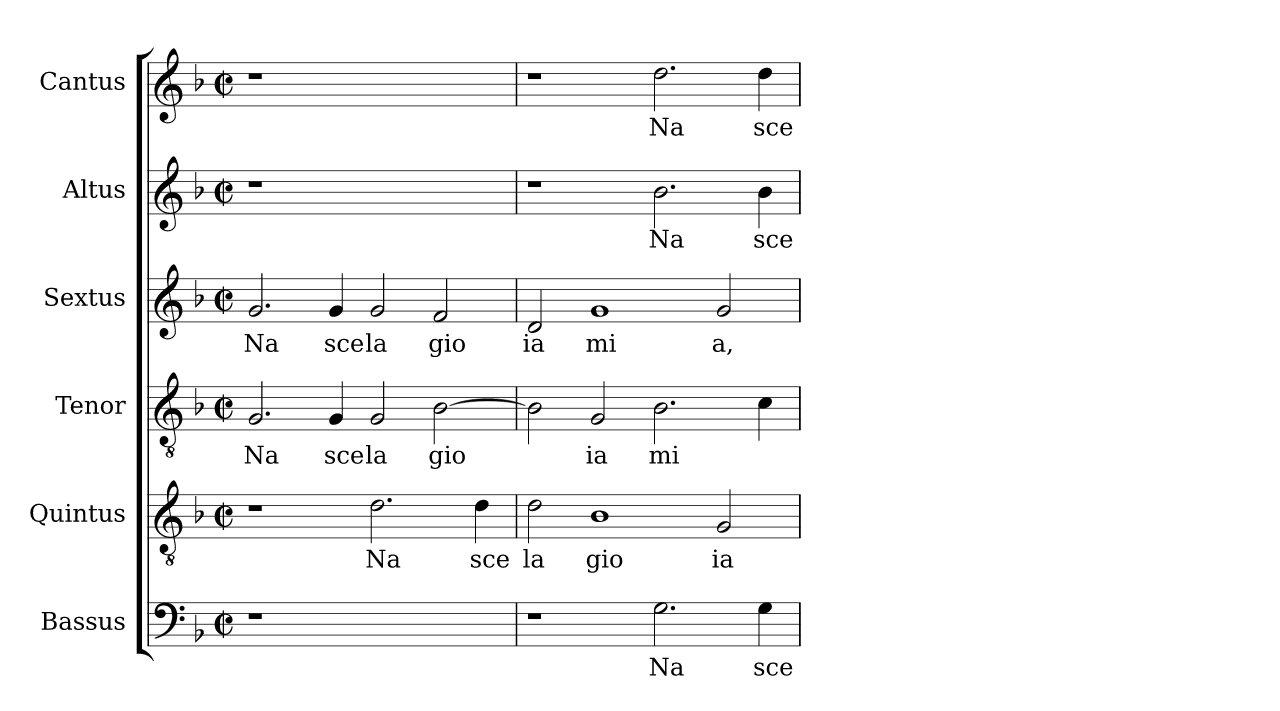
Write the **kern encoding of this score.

**kern	**text	**kern	**text	**kern	**text	**kern	**text	**kern	**text	**kern	**text
*part6	*part6	*part5	*part5	*part4	*part4	*part3	*part3	*part2	*part2	*part1	*part1
*staff6	*staff6	*staff5	*staff5	*staff4	*staff4	*staff3	*staff3	*staff2	*staff2	*staff1	*staff1
*I"Bassus	*	*I"Quintus	*	*I"Tenor	*	*I"Sextus	*	*I"Altus	*	*I"Cantus	*
!!LO:PB:g=z
*stria5	*	*stria5	*	*stria5	*	*stria5	*	*stria5	*	*stria5	*
*clefF4	*	*clefGv2	*	*clefGv2	*	*clefG2	*	*clefG2	*	*clefG2	*
*k[b-]	*	*k[b-]	*	*k[b-]	*	*k[b-]	*	*k[b-]	*	*k[b-]	*
*F:	*	*F:	*	*F:	*	*F:	*	*F:	*	*F:	*
*M2/2	*	*M2/2	*	*M2/2	*	*M2/2	*	*M2/2	*	*M2/2	*
*met(c|)	*	*met(c|)	*	*met(c|)	*	*met(c|)	*	*met(c|)	*	*met(c|)	*
=1	=1	=1	=1	=1	=1	=1	=1	=1	=1	=1	=1
!	!	!	!	!	!LO:LY:b:cj	!	!LO:LY:b:cj	!	!	!	!
1r	.	1r	.	2.G/	Na	2.g/	Na	1r	.	1r	.
!	!	!	!	!	!LO:LY:b:cj	!	!LO:LY:b:cj	!	!	!	!
.	.	.	.	4G/	sce	4g/	sce	.	.	.	.
!	!	!	!LO:LY:b:cj	!	!LO:LY:b:cj	!	!LO:LY:b:cj	!	!	!	!
1ryy	.	2.d\	Na	2G/	la	2g/	la	1ryy	.	1ryy	.
!	!	!	!	!	!LO:LY:b:cj	!	!LO:LY:b:cj	!	!	!	!
.	.	.	.	[>2B-\	gio	2f/	gio	.	.	.	.
!	!	!	!LO:LY:b:cj	!	!	!	!	!	!	!	!
.	.	4d\	sce	.	.	.	.	.	.	.	.
=2	=2	=2	=2	=2	=2	=2	=2	=2	=2	=2	=2
!	!	!	!LO:LY:b:cj	!	!LO:LY:b:cj	!	!LO:LY:b:cj	!	!	!	!
1r	.	2d\	la	2B-\]	.	2d/	ia	1r	.	1r	.
!	!	!	!LO:LY:b:cj	!	!LO:LY:b:cj	!	!LO:LY:b:cj	!	!	!	!
.	.	1B-	gio	2G/	ia	1g	mi	.	.	.	.
!	!LO:LY:b:cj	!	!	!	!LO:LY:b:cj	!	!	!	!LO:LY:b:cj	!	!LO:LY:b:cj
2.G\	Na	.	.	2.B-\	mi	.	.	2.b-\	Na	2.dd\	Na
!	!	!	!LO:LY:b:cj	!	!	!	!LO:LY:b:cj	!	!	!	!
.	.	2G/	ia	.	.	2g/	a,	.	.	.	.
!	!LO:LY:b:cj	!	!	!	!LO:LY:b:cj	!	!	!	!LO:LY:b:cj	!	!LO:LY:b:cj
4G\	sce	.	.	4c\	.	.	.	4b-\	sce	4dd\	sce
=	=	=	=	=	=	=	=	=	=	=	=
*-	*-	*-	*-	*-	*-	*-	*-	*-	*-	*-	*-
